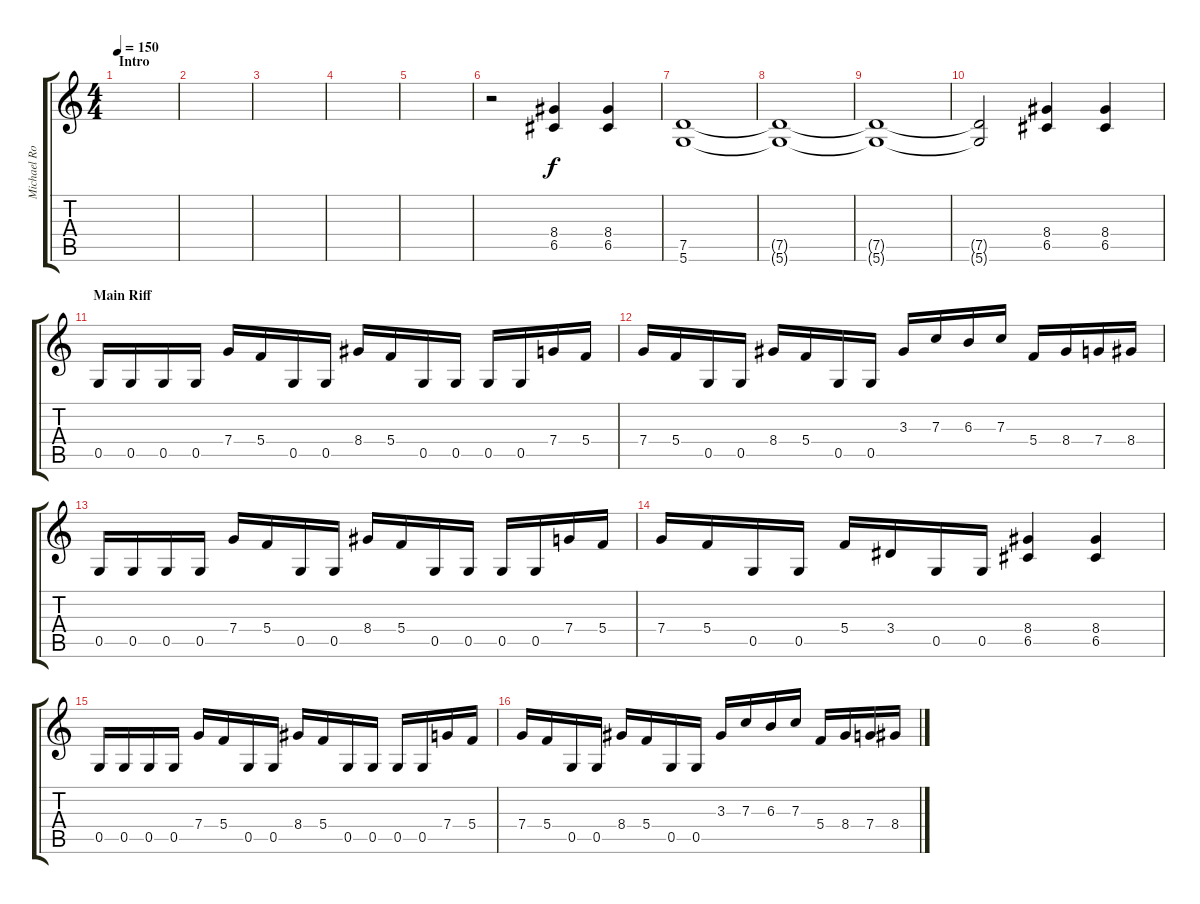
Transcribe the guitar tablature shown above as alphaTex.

\track ("Michael Romeo" "Michael Ro") {instrument distortionguitar}
\staff {score tabs}
\tuning (D4 A3 F3 C3 G2 D2) {hide}
\ts (4 4)
\section ("" "Intro")
\tempo 150
\clef g2
\ks c
|
|
|
|
|
r.2 (8.4 6.5).4 (8.4 6.5).4 |
(7.5 5.6).1 |
(7.5{t} 5.6{t}).1 |
(7.5{t} 5.6{t}).1 |
(7.5{t} 5.6{t}).2 (8.4 6.5).4 (8.4 6.5).4 |
\section ("" "Main Riff")
0.5.16 0.5.16 0.5.16 0.5.16 7.4.16 5.4.16 0.5.16 0.5.16 8.4.16 5.4.16 0.5.16 0.5.16 0.5.16 0.5.16 7.4.16 5.4.16 |
7.4.16 5.4.16 0.5.16 0.5.16 8.4.16 5.4.16 0.5.16 0.5.16 3.3.16 7.3.16 6.3.16 7.3.16 5.4.16 8.4.16 7.4.16 8.4.16 |
0.5.16 0.5.16 0.5.16 0.5.16 7.4.16 5.4.16 0.5.16 0.5.16 8.4.16 5.4.16 0.5.16 0.5.16 0.5.16 0.5.16 7.4.16 5.4.16 |
7.4.16 5.4.16 0.5.16 0.5.16 5.4.16 3.4.16 0.5.16 0.5.16 (8.4 6.5).4 (8.4 6.5).4 |
0.5.16 0.5.16 0.5.16 0.5.16 7.4.16 5.4.16 0.5.16 0.5.16 8.4.16 5.4.16 0.5.16 0.5.16 0.5.16 0.5.16 7.4.16 5.4.16 |
7.4.16 5.4.16 0.5.16 0.5.16 8.4.16 5.4.16 0.5.16 0.5.16 3.3.16 7.3.16 6.3.16 7.3.16 5.4.16 8.4.16 7.4.16 8.4.16
